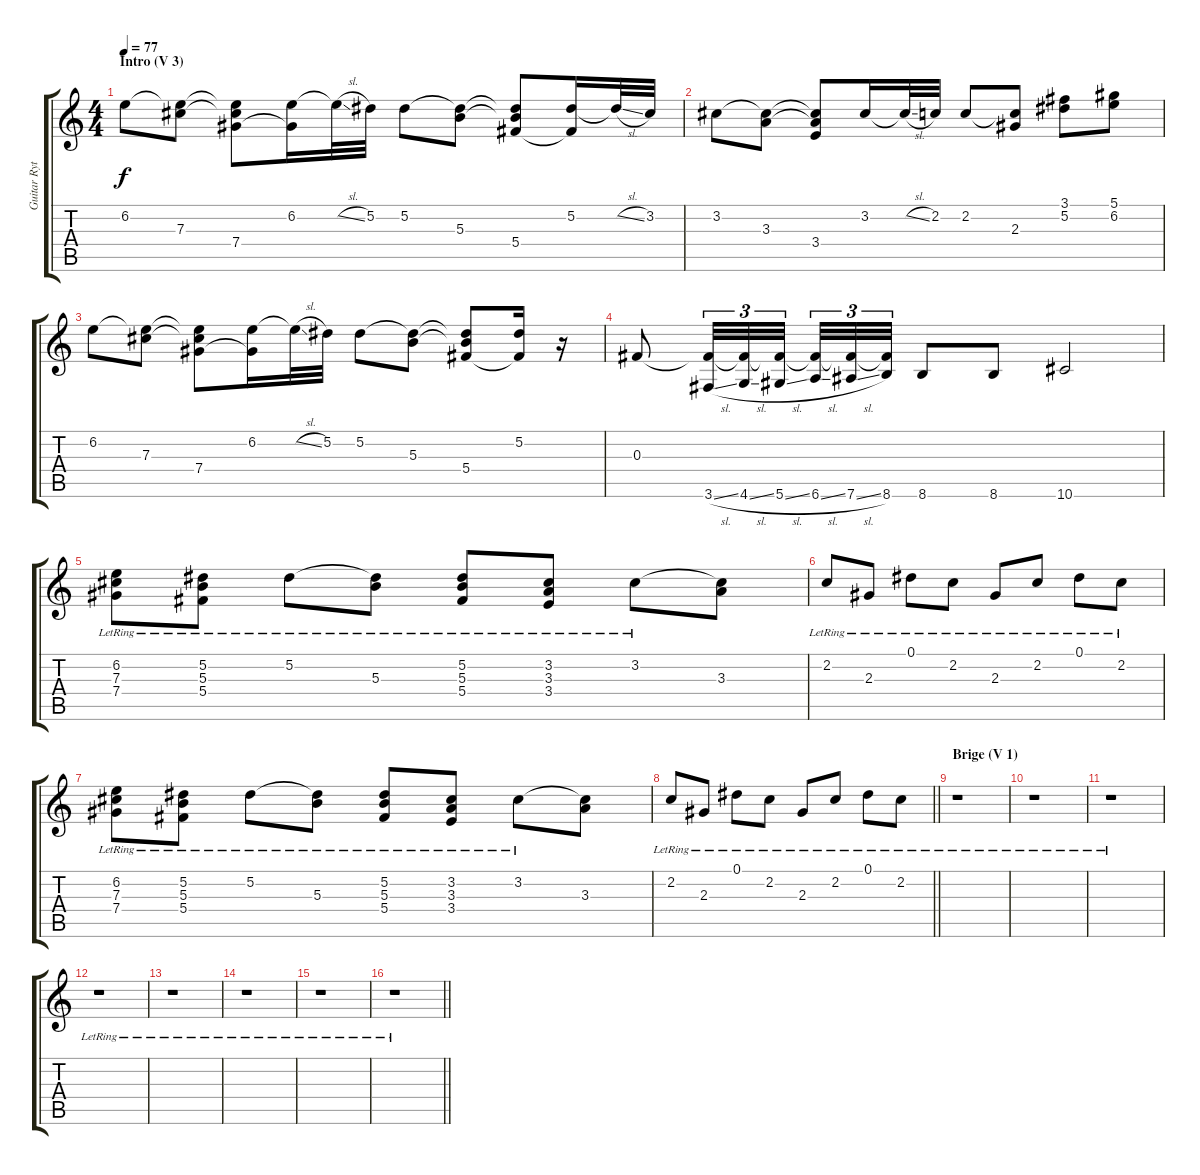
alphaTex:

\track ("Guitar Rythm (Clean) {Midi)" "Guitar Ryt") {instrument electricbassfinger}
\staff {score tabs}
\tuning (Eb4 Bb3 Gb3 Db3 Ab2 Eb2) {hide}
\ts (4 4)
\section ("" "Intro (V 3)")
\tempo 77
\clef g2
\ks c
6.2.8{dy f} (6.2{t} 7.3).8 (6.2{t} 7.3{t} 7.4).8 (6.2 7.4{t}).16 6.2{sl t}.32 5.2.32 5.2.8 (5.2{t} 5.3).8 (5.2{t} 5.3{t} 5.4).8 (5.2 5.4{t}).16 5.2{sl t}.32 3.2.32 |
3.2.8 (3.2{t} 3.3).8 (3.2{t} 3.3{t} 3.4).8 3.2.16 3.2{sl t}.32 2.2.32 2.2.8 (2.2{t} 2.3).8 (3.1 5.2).8 (5.1 6.2).8 |
6.2.8 (6.2{t} 7.3).8 (6.2{t} 7.3{t} 7.4).8 (6.2 7.4{t}).16 6.2{sl t}.32 5.2.32 5.2.8 (5.2{t} 5.3).8 (5.2{t} 5.3{t} 5.4).8 (5.2 5.4{t}).16 r.16 |
0.3.8 (0.3{t} 3.6{sl}).32{tu (3 2)} (0.3{t} 4.6{sl}).32{tu (3 2)} (0.3{t} 5.6{sl}).32{tu (3 2)} (0.3{t} 6.6{sl}).32{tu (3 2)} (0.3{t} 7.6{sl}).32{tu (3 2)} (0.3{t} 8.6).32{tu (3 2)} 8.6.8 8.6.8 10.6.2 |
(6.2{lr} 7.3{lr} 7.4{lr}).8 (5.2{lr} 5.3{lr} 5.4{lr}).8 5.2{lr}.8 (5.2{t} 5.3{lr}).8 (5.2{lr} 5.3{lr} 5.4{lr}).8 (3.2{lr} 3.3{lr} 3.4{lr}).8 3.2{lr}.8 (3.2{t} 3.3).8 |
2.2{lr}.8 2.3{lr}.8 0.1{lr}.8 2.2{lr}.8 2.3{lr}.8 2.2{lr}.8 0.1{lr}.8 2.2{lr}.8 |
(6.2{lr} 7.3{lr} 7.4{lr}).8 (5.2{lr} 5.3{lr} 5.4{lr}).8 5.2{lr}.8 (5.2{t} 5.3{lr}).8 (5.2{lr} 5.3{lr} 5.4{lr}).8 (3.2{lr} 3.3{lr} 3.4{lr}).8 3.2{lr}.8 (3.2{t} 3.3).8 |
\barLineRight lightlight
2.2{lr}.8 2.3{lr}.8 0.1{lr}.8 2.2{lr}.8 2.3{lr}.8 2.2{lr}.8 0.1{lr}.8 2.2{lr}.8 |
\section ("" "Brige (V 1)")
r.1 |
r.1 |
r.1 |
r.1 |
r.1 |
r.1 |
r.1 |
\barLineRight lightlight
r.1
